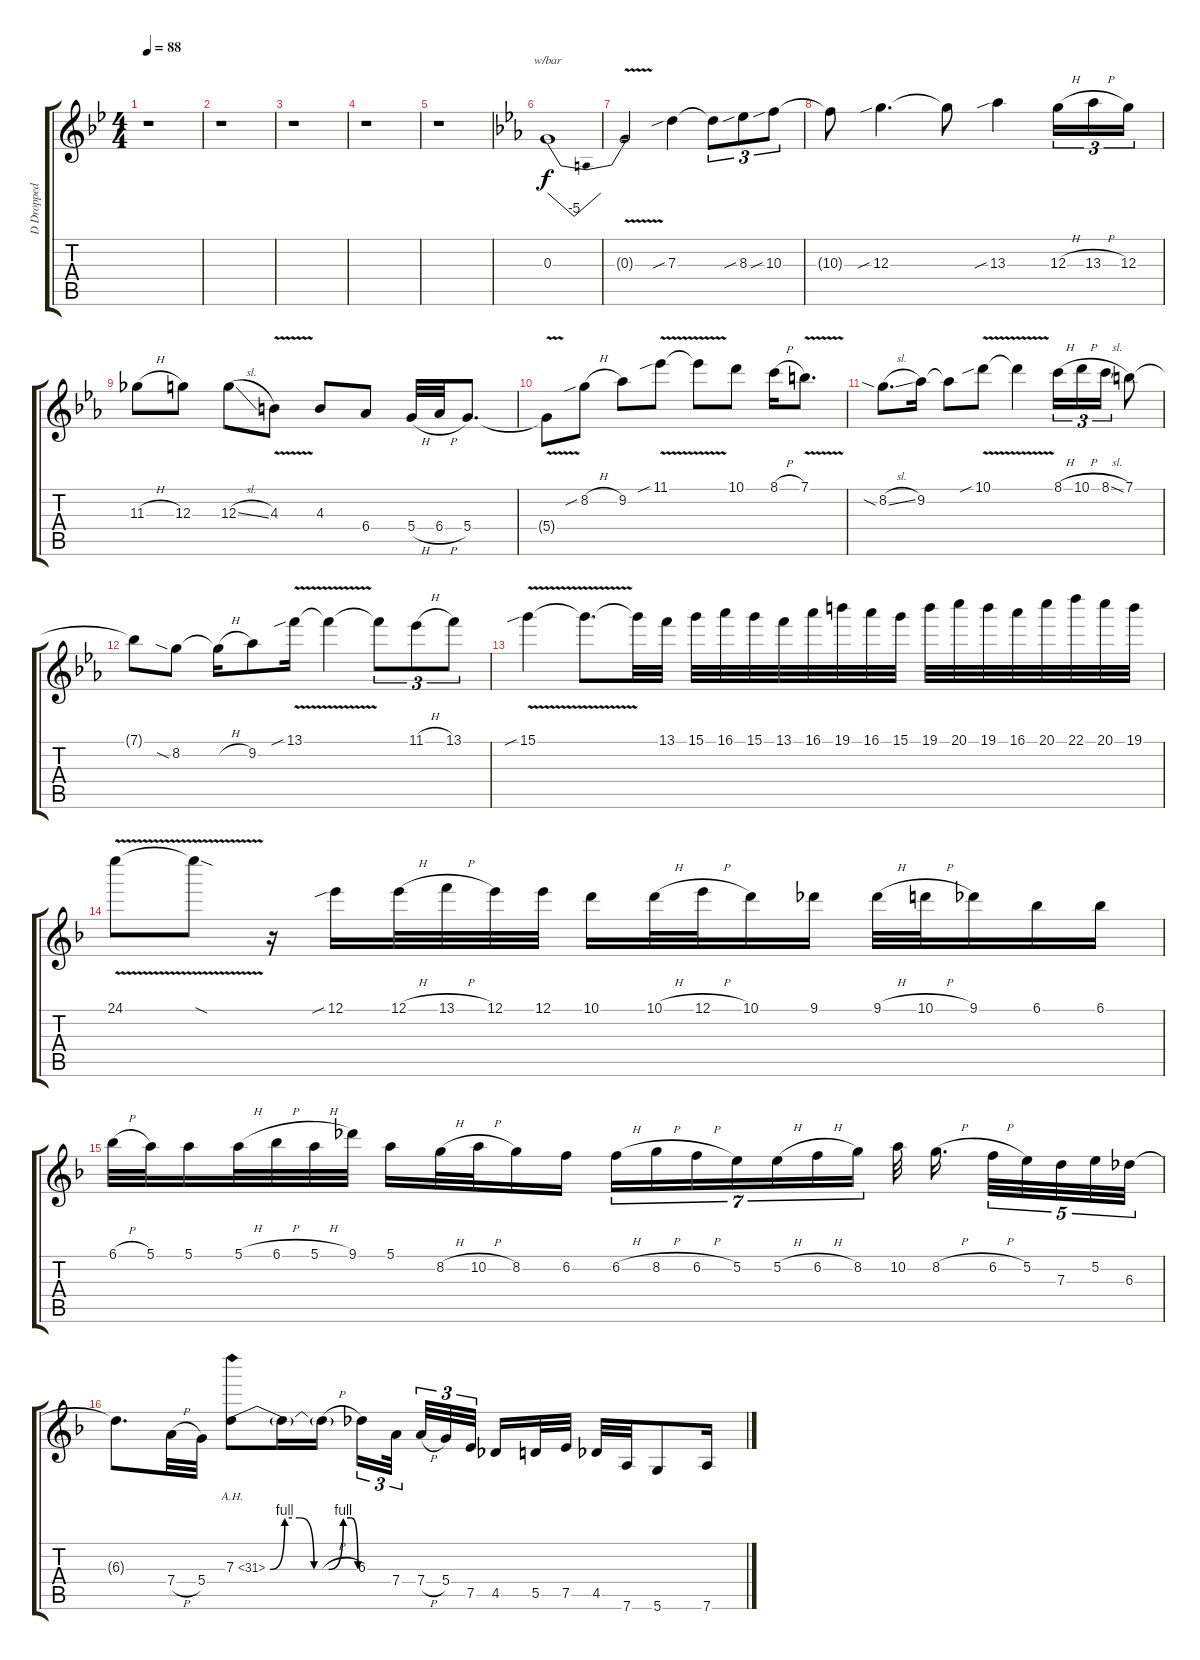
\track ("D Dropped Guitar II - John Petrucci" "D Dropped ") {instrument distortionguitar}
\staff {score tabs}
\tuning (E4 B3 G3 D3 A2 D2) {hide}
\ts (4 4)
\tempo 88
\clef g2
\ks bb
r.1{dy f} |
r.1 |
r.1 |
r.1 |
r.1 |
\ks eb
0.3.1{tbe (dip default 0 0 15 -20 60 0) volume 16 balance 16} |
0.3{v t}.2 7.3{sib}.4 7.3{t}.8{tu (3 2)} 8.3{sib}.8{tu (3 2)} 10.3{sib}.8{tu (3 2)} |
10.3{t}.8 12.3{sib}.4{d} 12.3{t}.8 13.3{sib}.4 12.3{h}.16{tu (3 2)} 13.3{h}.16{tu (3 2)} 12.3.16{tu (3 2)} |
11.3{h}.8 12.3.8 12.3{sl}.8 4.3{v}.8 4.3.8 6.4.8 5.4{h}.32 6.4{h}.32 5.4.8{d} |
5.4{v t}.8 8.2{sib h}.8 9.2.8 11.1{v sib}.8 11.1{t}.8 10.1.8 8.1{h}.16 7.1{v}.8{d} |
8.2{sia sl}.8{d} 9.2.16 9.2{t}.8 10.1{v sib}.8 10.1{t}.4 8.1{h}.16{tu (3 2)} 10.1{h}.16{tu (3 2)} 8.1{sl}.16{tu (3 2)} 7.1.8 |
7.1{t}.8 8.2{sia}.8 8.2{h t}.16 9.2.8 13.1{v sib}.16 13.1{t}.4 13.1{t}.8{tu (3 2)} 11.1{h}.8{tu (3 2)} 13.1.8{tu (3 2)} |
15.1{v sib}.4 15.1{t}.8{d} 15.1{t}.32 13.1.32 15.1.32 16.1.32 15.1.32 13.1.32 16.1.32 19.1.32 16.1.32 15.1.32 19.1.32 20.1.32 19.1.32 16.1.32 20.1.32 22.1.32 20.1.32 19.1.32 |
\ks f
24.1{v}.8 24.1{sod t}.8 r.16 12.1{sib}.16 12.1{h}.32 13.1{h}.32 12.1.32 12.1.32 10.1.16 10.1{h}.32 12.1{h}.32 10.1.16 9.1.16 9.1{h}.32 10.1{h}.32 9.1.16 6.1.16 6.1.16 |
6.1{h}.32 5.1.32 5.1.16 5.1{h}.32 6.1{h}.32 5.1{h}.32 9.1.32 5.1.16 8.2{h}.32 10.2{h}.32 8.2.16 6.2.16 6.2{h}.16{tu (7 4)} 8.2{h}.16{tu (7 4)} 6.2{h}.16{tu (7 4)} 5.2.16{tu (7 4)} 5.2{h}.16{tu (7 4)} 6.2{h}.16{tu (7 4)} 8.2.16{tu (7 4)} 10.2.32 8.2{h}.16{d beam splitsecondary} 6.2{h}.32{tu (5 4)} 5.2.32{tu (5 4)} 7.3.32{tu (5 4)} 5.2.32{tu (5 4)} 6.3.32{tu (5 4)} |
6.3{t}.8{d} 7.4{h}.32 5.4.32 7.3{be (custom 0 0 10 4 20 4 30 0 40 0 50 4 55 4 60 0) ah 24}.8 7.3{t}.16 7.3{h t}.16 6.3.16{tu (3 2)} 7.4.32{tu (3 2) beam splitsecondary} 7.4{h}.32{tu (3 2)} 5.4.32{tu (3 2)} 7.5.32{tu (3 2) beam splitsecondary} 4.5.16 5.5.32 7.5.32 4.5.32 7.6.32 5.6.8 7.6.16
